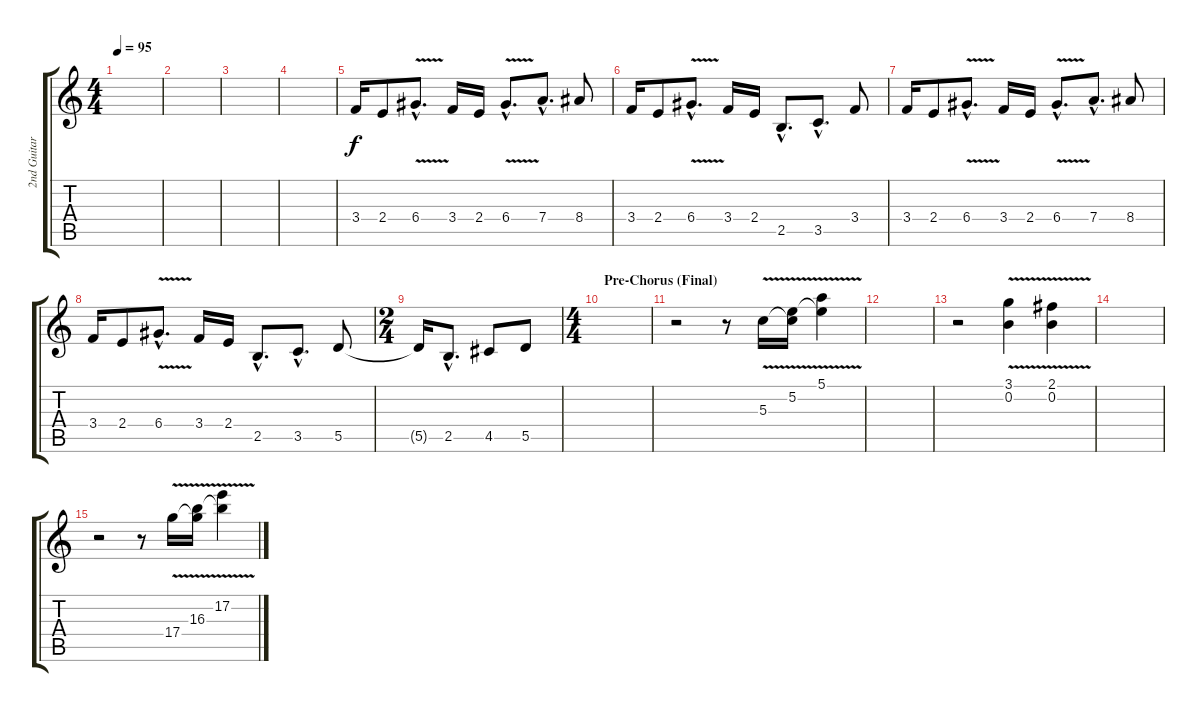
\track ("2nd Guitar (dist)" "2nd Guitar") {instrument distortionguitar}
\staff {score tabs}
\tuning (E4 B3 G3 D3 A2 E2) {hide}
\ts (4 4)
\tempo 95
\clef g2
\ks c
|
|
|
|
3.4.16 2.4.8 6.4{v hac}.8{d} 3.4.16 2.4.16 6.4{v hac}.8{d} 7.4{hac}.8{d} 8.4.8 |
3.4.16 2.4.8 6.4{v hac}.8{d} 3.4.16 2.4.16 2.5{hac}.8{d} 3.5{hac}.8{d} 3.4.8 |
3.4.16 2.4.8 6.4{v hac}.8{d} 3.4.16 2.4.16 6.4{v hac}.8{d} 7.4{hac}.8{d} 8.4.8 |
3.4.16 2.4.8 6.4{v hac}.8{d} 3.4.16 2.4.16 2.5{hac}.8{d} 3.5{hac}.8{d} 5.5.8 |
\ts (2 4)
5.5{t}.16 2.5{hac}.8{d} 4.5.8 5.5.8 |
\ts (4 4)
\section ("" "Pre-Chorus (Final)")
|
r.2 r.8 5.3{v}.16 (5.2{v} 5.3{t}).16 (5.1{v} 5.2{t}).4 |
|
r.2 (3.1 0.2{v}).4 (2.1{v} 0.2).4 |
|
r.2 r.8 17.4{v}.16 (16.3{v} 17.4{t}).16 (17.2{v} 16.3{t}).4
